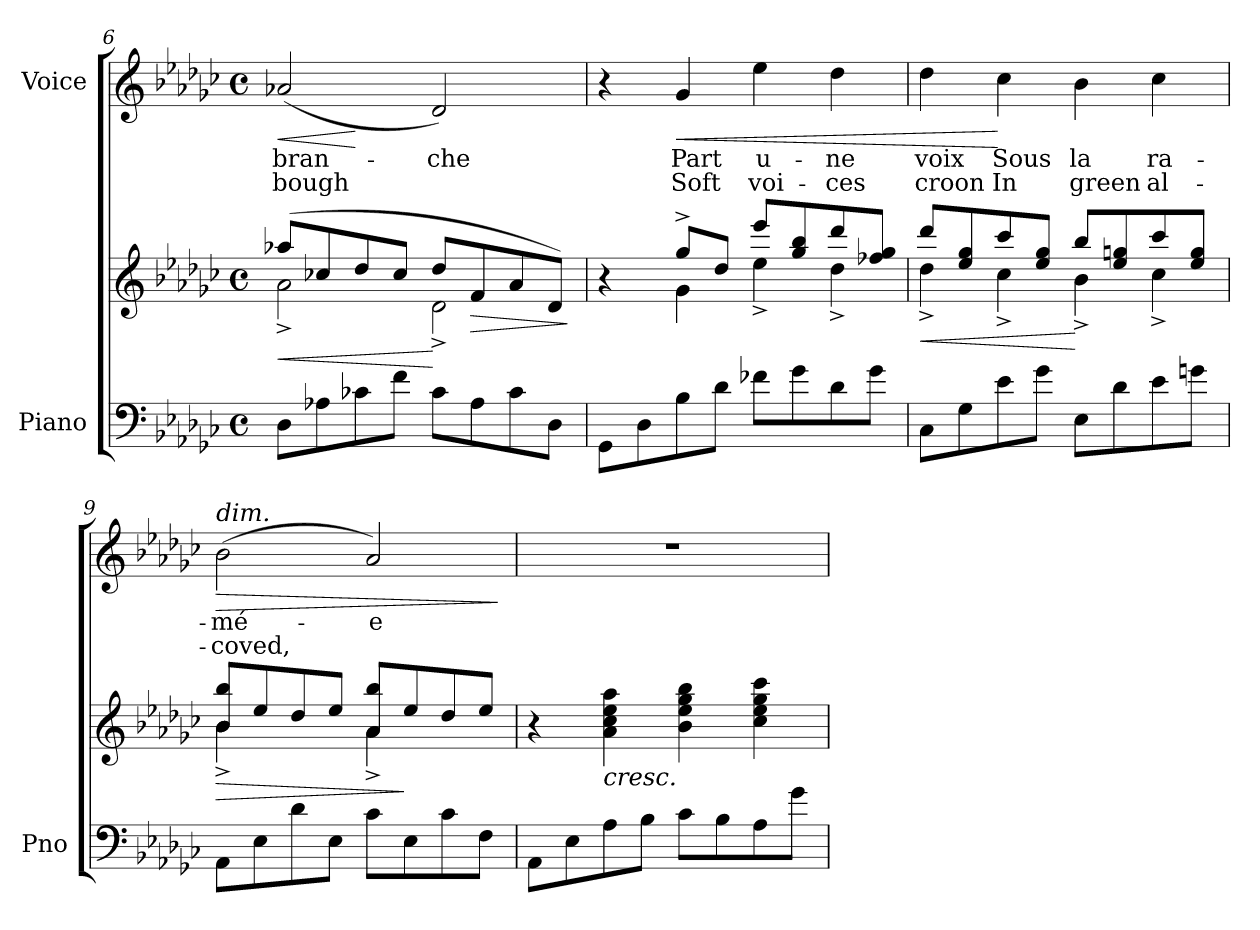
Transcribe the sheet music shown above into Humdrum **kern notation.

**kern	**kern	**dynam	**kern	**text	**text	**dynam
*part2	*part2	*part2	*part1	*part1	*part1	*part1
*staff3	*staff2	*staff2/3	*staff1	*staff1	*staff1	*staff1
*I"Piano	*	*	*I"Voice	*	*	*
*I'Pno	*	*	*	*	*	*
*clefF4	*clefG2	*	*clefG2	*	*	*
*k[b-e-a-d-g-c-]	*k[b-e-a-d-g-c-]	*	*k[b-e-a-d-g-c-]	*	*	*
*M4/4	*M4/4	*	*M4/4	*	*	*
*met(c)	*met(c)	*	*met(c)	*	*	*
=6	=6	=6	=6	=6	=6	=6
!	!	!LO:HP:b	!	!	!	!LO:HP:b
*	*^	*	*^	*	*	*
8D-\L	(8aa-X/L	2a-^\	<	(2a-X/	4ryy	bran-	bough	<
8A-X\	8cc-X/	.	.	.	.	.	.	.
8c-X\	8dd-/	.	.	.	4ryy	.	.	[
8f\J	8cc-/J	.	.	.	.	.	.	.
8c-\L	8dd-/L	2d-^\	[	2d-/)	2ryy	-che	.	.
!	!	!	!LO:HP:b	!	!	!	!	!
8A-\	8f/	.	>	.	.	.	.	.
8c-\	8a-/	.	.	.	.	.	.	.
8D-\J	8d-/J)	.	.	.	.	.	.	.
*	*v	*v	*	*	*	*	*	*
*	*	*	*v	*v	*	*	*
.	.	]	.	.	.	.
=7	=7	=7	=7	=7	=7	=7
*	*^	*	*	*	*	*
8GG-\L	4r	4ryy	.	4r	.	.	.
8D-\	.	.	.	.	.	.	.
!	!	!	!	!	!	!	!LO:HP:b
8B-\	8gg-^</L	4g-\	.	4g-/	Part	Soft	<
8d-\J	8dd-/J	.	.	.	.	.	.
8f-X\L	8eee-/L	4ee-^\	.	4ee-\	u-	voi-	.
8g-\	8gg-/ 8bb-/	.	.	.	.	.	.
8d-\	8ddd-/	4dd-^\	.	4dd-\	-ne	-ces	.
8g-\J	8ff-X/ 8gg-/J	.	.	.	.	.	.
=8	=8	=8	=8	=8	=8	=8	=8
!	!	!	!LO:HP:b	!	!	!	!
8C-\L	8ddd-/L	4dd-^\	<	4dd-\	voix	croon	.
8G-\	8ee-/ 8gg-/	.	.	.	.	.	.
8e-\	8ccc-/	4cc-^\	.	4cc-\	Sous	In	[
8g-\J	8ee-/ 8gg-/J	.	.	.	.	.	.
8E-\L	8bb-/L	4b-^\	[	4b-\	la	green	.
8d-\	8ee-/ 8ggn/	.	.	.	.	.	.
8e-\	8ccc-/	4cc-^\	.	4cc-\	ra-	al-	.
8gn\J	8ee-/ 8gg/J	.	.	.	.	.	.
=9	=9	=9	=9	=9	=9	=9	=9
!	!	!	!	!LO:TX:a:i:t=dim.	!	!	!
!	!	!	!LO:HP:b	!	!	!	!LO:HP:b
8AA-\L	8b-/ 8bb-/L	4b-^\	>	(2b-\	-mé-	-coved,	>
8E-\	8ee-/	.	.	.	.	.	.
8d-\	8dd-/	4ryy	.	.	.	.	.
8E-\J	8ee-/J	.	.	.	.	.	.
8c-\L	8a-/ 8bb-/L	4a-^\	.	2a-/)	-e	.	.
8E-\	8ee-/	.	]	.	.	.	.
8c-\	8dd-/	4ryy	.	.	.	.	.
8F\J	8ee-/J	.	.	.	.	.	.
*	*v	*v	*	*	*	*	*
.	.	.	.	.	.	]
=10	=10	=10	=10	=10	=10	=10
8AA-\L	4r	.	1r	.	.	.
8E-\	.	.	.	.	.	.
!	!LO:TX:b:i:t=cresc.	!	!	!	!	!
8A-\	4a-\ 4cc-\ 4ee-\ 4aa-\	.	.	.	.	.
8B-\J	.	.	.	.	.	.
8c-\L	4b-\ 4ee-\ 4gg-\ 4bb-\	.	.	.	.	.
8B-\	.	.	.	.	.	.
8A-\	4cc-\ 4ee-\ 4gg-\ 4ccc-\	.	.	.	.	.
8g-\J	.	.	.	.	.	.
=	=	=	=	=	=	=
*-	*-	*-	*-	*-	*-	*-
